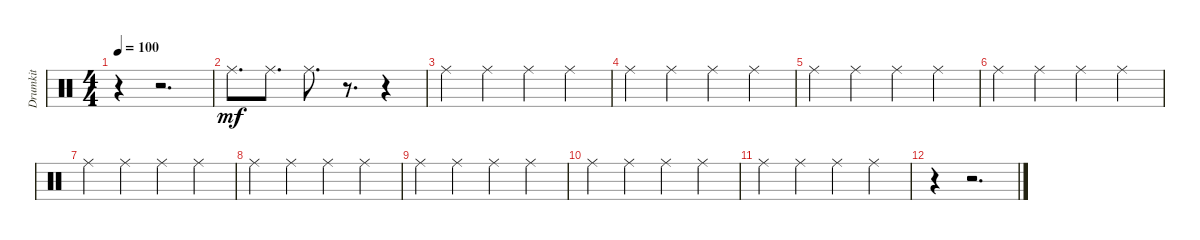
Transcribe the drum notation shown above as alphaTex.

\track ("Drumkit" "Drumkit") {instrument percussion}
\staff {score}
\articulation defaults
\ts (4 4)
\tempo 100
\clef neutral
\ks c
r.4{dy mf} r.2{d} |
"Ride (middle)".8{d} "Ride (middle)".8{d} "Ride (middle)".8{d} r.8{d} r.4 |
"Ride (middle)".4 "Ride (middle)".4 "Ride (middle)".4 "Ride (middle)".4 |
"Ride (middle)".4 "Ride (middle)".4 "Ride (middle)".4 "Ride (middle)".4 |
"Ride (middle)".4 "Ride (middle)".4 "Ride (middle)".4 "Ride (middle)".4 |
"Ride (middle)".4 "Ride (middle)".4 "Ride (middle)".4 "Ride (middle)".4 |
"Ride (middle)".4 "Ride (middle)".4 "Ride (middle)".4 "Ride (middle)".4 |
"Ride (middle)".4 "Ride (middle)".4 "Ride (middle)".4 "Ride (middle)".4 |
"Ride (middle)".4 "Ride (middle)".4 "Ride (middle)".4 "Ride (middle)".4 |
"Ride (middle)".4 "Ride (middle)".4 "Ride (middle)".4 "Ride (middle)".4 |
"Ride (middle)".4 "Ride (middle)".4 "Ride (middle)".4 "Ride (middle)".4 |
r.4 r.2{d}
